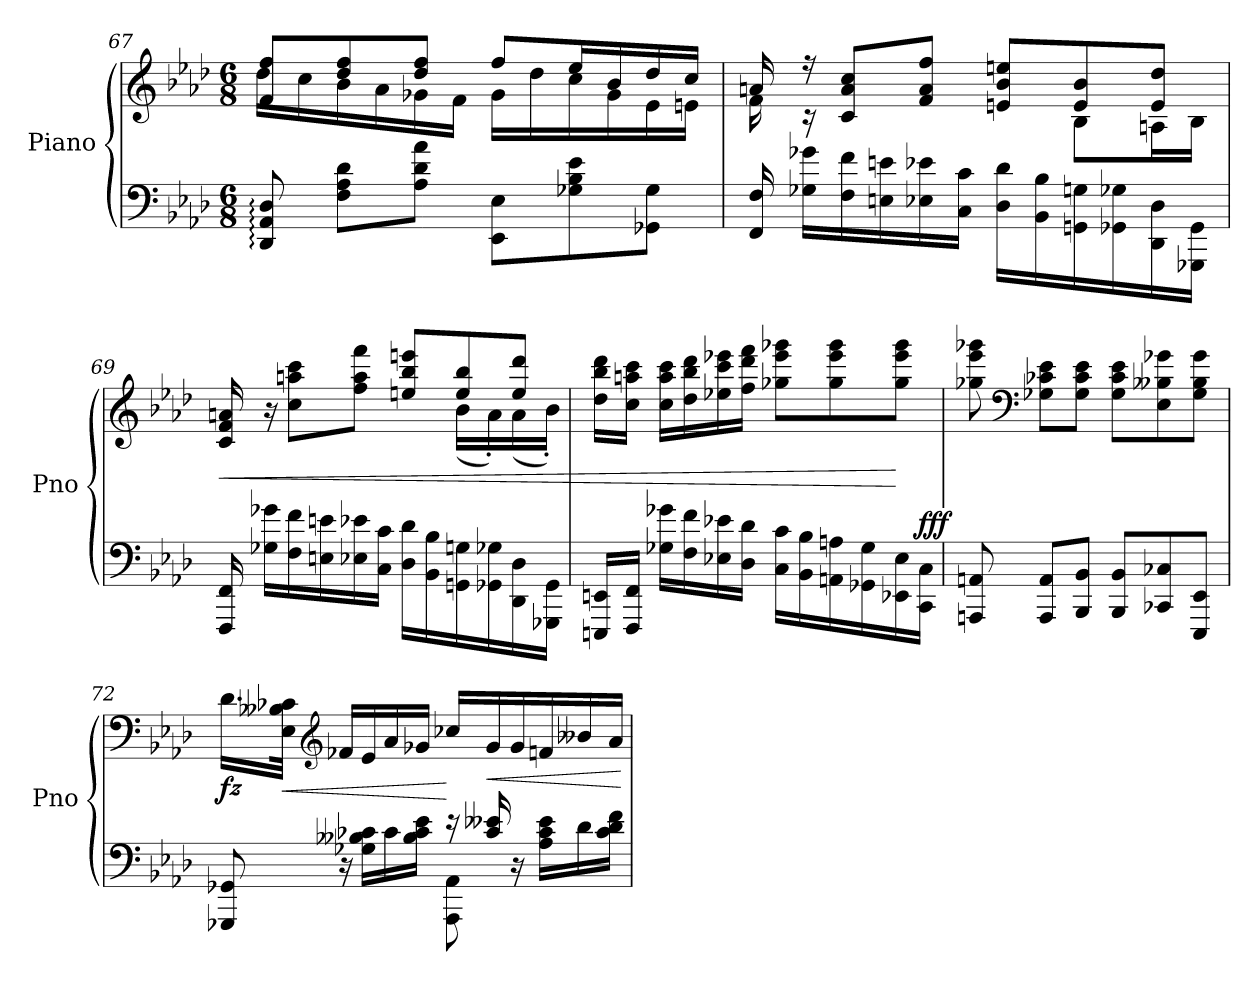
**kern	**kern	**dynam
*part1	*part1	*part1
*staff2	*staff1	*staff1/2
*I"Piano	*	*
*I'Pno	*	*
*clefF4	*clefG2	*
*k[b-e-a-d-]	*k[b-e-a-d-]	*
*M6/8	*M6/8	*
=67	=67	=67
*	*^	*
8DD-/: 8AA-/: 8D-/:	8f/ 8ff/L	16dd-\LL	.
.	.	16cc\	.
8F\ 8A-\ 8d-\L	8dd-/ 8ff/	16b-\	.
.	.	16a-\	.
8A-\ 8d-\ 8a-\J	8dd-/ 8ff/J	16g-X\	.
.	.	16f\JJ	.
8EE-\ 8E-\L	8ff/L	16g-\LL	.
.	.	16dd-\	.
8G-X\ 8B-\ 8e-\	16ee-/L	16cc\	.
.	16b-/	16g-\	.
8GG-X\ 8G-\J	16dd-/	16e-\	.
.	16cc/JJ	16en\JJ	.
!!LO:PB:g=z	!!
=68	=68	=68	=68
16FF/ 16F/	16an/	16f\	.
16G-X\ 16g-X\LL	16r	16r	.
16F\ 16f\	8c/ 8a/ 8cc/L	4.rAyy	.
16En\ 16en\	.	.	.
16E-X\ 16e-X\	8f/ 8a/ 8ff/J	.	.
16C\ 16c\JJ	.	.	.
16D-\ 16d-\LL	8en/ 8b-/ 8een/L	.	.
16BB-\ 16B-\	.	.	.
16GGn\ 16Gn\	8e/ 8b-/	8B-\L	.
16GG-X\ 16G-X\	.	.	.
16DD-\ 16D-\	8e/ 8dd-/J	16An\L	.
16GGG-X\ 16GG-\JJ	.	16B-\JJ	.
=69	=69	=69	=69
!	!	!	!LO:HP:b
16FFF/ 16FF/	16c/ 16f/ 16an/	4.rAyy	<
16G-X\ 16g-X\LL	16r	.	.
16F\ 16f\	8cc\ 8aan\ 8ccc\L	.	.
16En\ 16en\	.	.	.
16E-X\ 16e-X\	8ff\ 8aa\ 8fff\J	.	.
16C\ 16c\JJ	.	.	.
16D-\ 16d-\LL	8een/ 8bb-/ 8eeen/L	8rddyy	.
16BB-\ 16B-\	.	.	.
16GGn\ 16Gn\	8ee/ 8bb-/	(<16b-\LL	.
16GG-X\ 16G-X\	.	16a'\)	.
16DD-\ 16D-\	8ee/ 8ddd-/J	(<16a\	.
16GGG-X\ 16GG-\JJ	.	16b-'\JJ)	.
*	*v	*v	*
=70	=70	=70
16EEEn/ 16EEn/LL	16dd-\ 16bb-\ 16ddd-\LL	.
16FFF/ 16FF/JJ	16cc\ 16aan\ 16ccc\JJ	.
16G-X\ 16g-X\LL	16cc\ 16aa\ 16ccc\LL	.
16F\ 16f\	16dd-\ 16bb-\ 16ddd-\	.
16E-X\ 16e-X\	16ee-X\ 16ccc\ 16eee-X\	.
16D-\ 16d-\JJ	16ff\ 16ddd-\ 16fff\JJ	.
16C\ 16c\LL	8gg-X\ 8eee-\ 8ggg-X\L	.
16BB-\ 16B-\	.	.
16AAn\ 16An\	8gg-\ 8eee-\ 8ggg-\	.
16GG-X\ 16G-\	.	.
16EE-X\ 16E-\	8gg-\ 8eee-\ 8ggg-\J	[
!	!	!LO:DY:a=2
16CC\ 16C\JJ	.	fff
!!LO:LB:g=z
=71	=71	=71
8AAAn/ 8AAn/	8gg-X\ 8eee-\ 8ggg-X\	.
*	*clefF4	*
8AAA/ 8AA/L	8G-X\ 8c-X\ 8e-\L	.
8BBB-/ 8BB-/J	8G-\ 8c-\ 8e-\J	.
8BBB-/ 8BB-/L	8G-\ 8c-\ 8e-\L	.
8CC-X/ 8C-X/	8E-\ 8B--X\ 8g-X\	.
8EEE-/ 8EE-/J	8G-\ 8B--\ 8g-\J	.
=72	=72	=72
*^	*	*
!	!	!	!LO:DY:b
8GGG-X/ 8GG-X/	4.rgyy	16.d-\LL	fz
!	!	!	!LO:HP:b
.	.	32E-\ 32B--X\ 32c-X\JJk	<
*	*	*clefG2	*
16r	.	16f-X/LL	.
16G-X\ 16B--X\ 16c-X\LL	.	16e-/	.
16c-\	.	16a-/	.
16B--\ 16c-\ 16e-\JJ	.	16g-X/JJ	.
16r	8AAA-\ 8AA-\	16cc-X/LL	[
!	!	!	!LO:HP:b
16c-/ 16e--X/	.	16g-/	<
16r	4rGGyy	16g-/	.
16A-\ 16c-\ 16e--\LL	.	16fn/	.
16d-\	.	16b--X/	.
16c-\ 16d-\ 16f\JJ	.	16a-/JJ	.
*v	*v	*	*
.	.	[
=	=	=
*-	*-	*-
